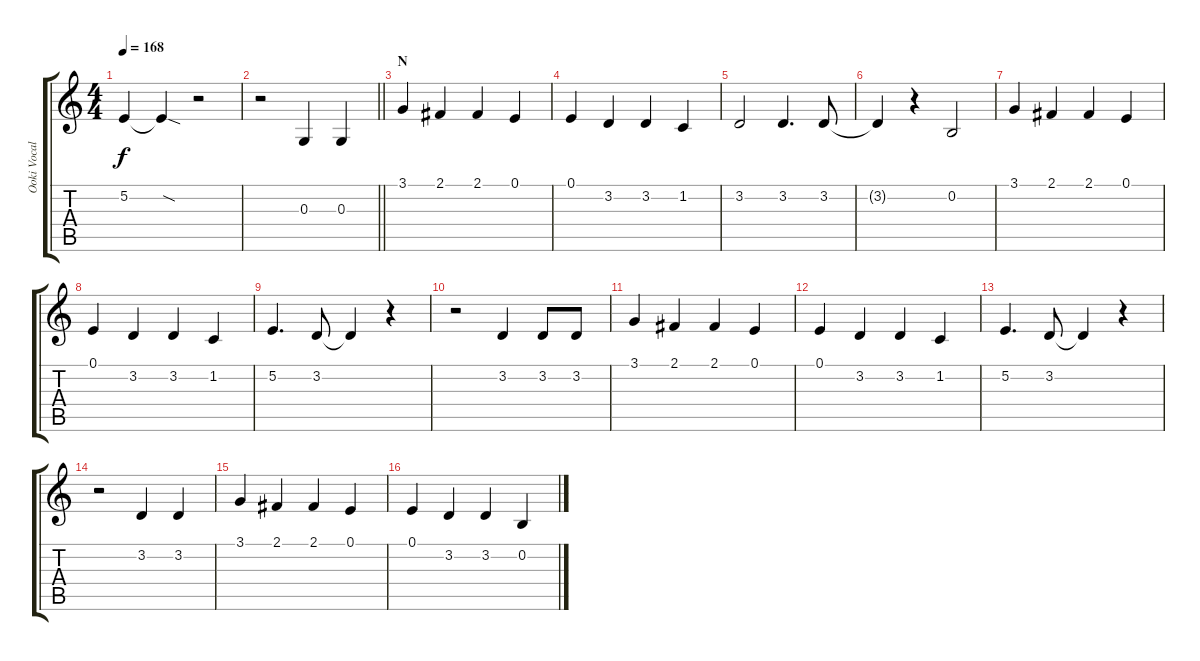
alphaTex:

\track ("Ooki Vocals" "Ooki Vocal") {instrument sopranosax}
\staff {score tabs}
\tuning (E4 B3 G3 D3 A2 E2) {hide}
\ts (4 4)
\tempo 168
\clef g2
\ks c
5.2{t}.4{dy f} 5.2{sod t}.4 r.2 |
\barLineRight lightlight
r.2 0.3.4 0.3.4 |
\section ("" "N")
3.1.4 2.1.4 2.1.4 0.1.4 |
0.1.4 3.2.4 3.2.4 1.2.4 |
3.2.2 3.2.4{d} 3.2.8 |
3.2{t}.4 r.4 0.2.2 |
3.1.4 2.1.4 2.1.4 0.1.4 |
0.1.4 3.2.4 3.2.4 1.2.4 |
5.2.4{d} 3.2.8 3.2{t}.4 r.4 |
r.2 3.2.4 3.2.8 3.2.8 |
3.1.4 2.1.4 2.1.4 0.1.4 |
0.1.4 3.2.4 3.2.4 1.2.4 |
5.2.4{d} 3.2.8 3.2{t}.4 r.4 |
r.2 3.2.4 3.2.4 |
3.1.4 2.1.4 2.1.4 0.1.4 |
0.1.4 3.2.4 3.2.4 0.2.4
